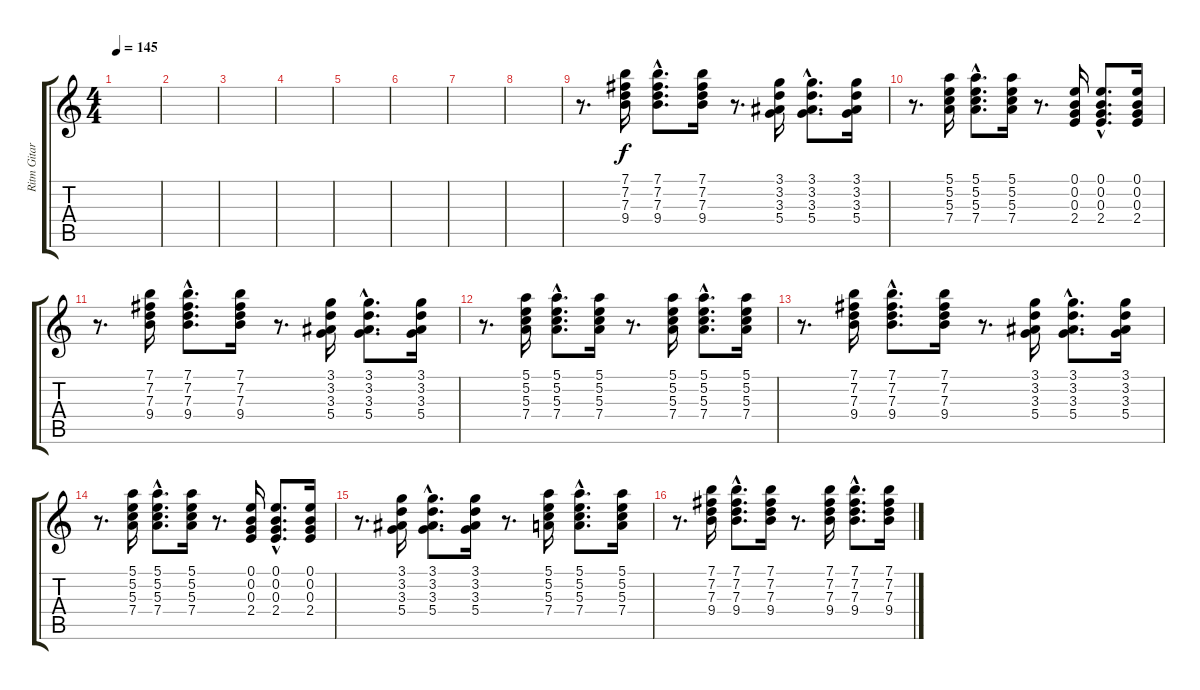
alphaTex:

\track ("Ritm Gitar" "Ritm Gitar") {instrument distortionguitar}
\staff {score tabs}
\tuning (E4 B3 G3 D3 A2 E2) {hide}
\ts (4 4)
\tempo 145
\clef g2
\ks c
|
|
|
|
|
|
|
|
r.8{d} (7.1 7.2 7.3 9.4).16 (7.1{hac} 7.2{hac} 7.3{hac} 9.4{hac}).8{d} (7.1 7.2 7.3 9.4).16 r.8{d} (3.1 3.2 3.3 5.4).16 (3.1{hac} 3.2{hac} 3.3{hac} 5.4{hac}).8{d} (3.1 3.2 3.3 5.4).16 |
r.8{d} (5.1 5.2 5.3 7.4).16 (5.1{hac} 5.2{hac} 5.3{hac} 7.4{hac}).8{d} (5.1 5.2 5.3 7.4).16 r.8{d} (0.1 0.2 0.3 2.4).16 (0.1{hac} 0.2{hac} 0.3{hac} 2.4{hac}).8{d} (0.1 0.2 0.3 2.4).16 |
r.8{d} (7.1 7.2 7.3 9.4).16 (7.1{hac} 7.2{hac} 7.3{hac} 9.4{hac}).8{d} (7.1 7.2 7.3 9.4).16 r.8{d} (3.1 3.2 3.3 5.4).16 (3.1{hac} 3.2{hac} 3.3{hac} 5.4{hac}).8{d} (3.1 3.2 3.3 5.4).16 |
r.8{d} (5.1 5.2 5.3 7.4).16 (5.1{hac} 5.2{hac} 5.3{hac} 7.4{hac}).8{d} (5.1 5.2 5.3 7.4).16 r.8{d} (5.1 5.2 5.3 7.4).16 (5.1{hac} 5.2{hac} 5.3{hac} 7.4{hac}).8{d} (5.1 5.2 5.3 7.4).16 |
r.8{d} (7.1 7.2 7.3 9.4).16 (7.1{hac} 7.2{hac} 7.3{hac} 9.4{hac}).8{d} (7.1 7.2 7.3 9.4).16 r.8{d} (3.1 3.2 3.3 5.4).16 (3.1{hac} 3.2{hac} 3.3{hac} 5.4{hac}).8{d} (3.1 3.2 3.3 5.4).16 |
r.8{d} (5.1 5.2 5.3 7.4).16 (5.1{hac} 5.2{hac} 5.3{hac} 7.4{hac}).8{d} (5.1 5.2 5.3 7.4).16 r.8{d} (0.1 0.2 0.3 2.4).16 (0.1{hac} 0.2{hac} 0.3{hac} 2.4{hac}).8{d} (0.1 0.2 0.3 2.4).16 |
r.8{d} (3.1 3.2 3.3 5.4).16 (3.1{hac} 3.2{hac} 3.3{hac} 5.4{hac}).8{d} (3.1 3.2 3.3 5.4).16 r.8{d} (5.1 5.2 5.3 7.4).16 (5.1{hac} 5.2{hac} 5.3{hac} 7.4{hac}).8{d} (5.1 5.2 5.3 7.4).16 |
r.8{d} (7.1 7.2 7.3 9.4).16 (7.1{hac} 7.2{hac} 7.3{hac} 9.4{hac}).8{d} (7.1 7.2 7.3 9.4).16 r.8{d} (7.1 7.2 7.3 9.4).16 (7.1{hac} 7.2{hac} 7.3{hac} 9.4{hac}).8{d} (7.1 7.2 7.3 9.4).16
